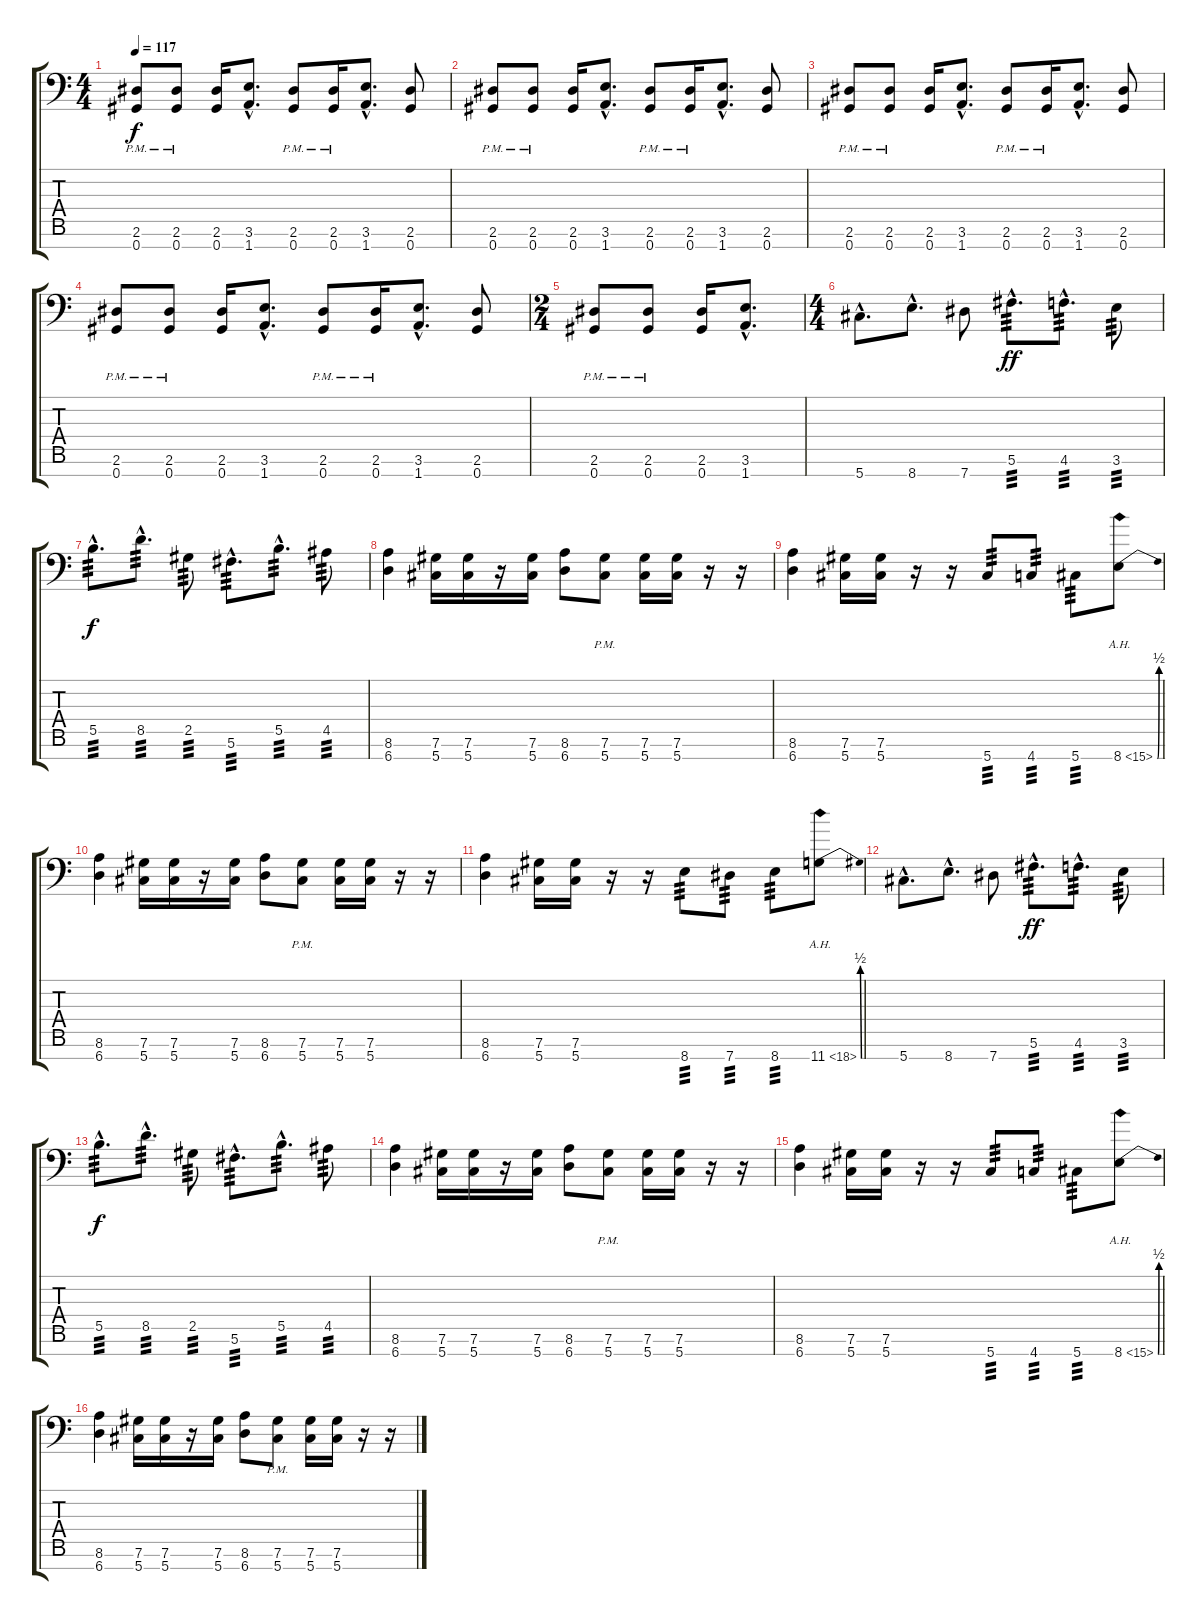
\track "" {instrument overdrivenguitar}
\staff {score tabs}
\tuning (Db4 Ab3 E3 B2 Gb2 Db2 Ab1) {hide}
\ts (4 4)
\tempo 117
\clef f4
\ks c
(2.6{pm} 0.7{pm}).8{dy f} (2.6{pm} 0.7{pm}).8 (2.6 0.7).16 (3.6{hac} 1.7{hac}).8{d} (2.6{pm} 0.7{pm}).8 (2.6{pm} 0.7{pm}).16 (3.6{hac} 1.7{hac}).8{d} (2.6 0.7).8 |
(2.6{pm} 0.7{pm}).8 (2.6{pm} 0.7{pm}).8 (2.6 0.7).16 (3.6{hac} 1.7{hac}).8{d} (2.6{pm} 0.7{pm}).8 (2.6{pm} 0.7{pm}).16 (3.6{hac} 1.7{hac}).8{d} (2.6 0.7).8 |
(2.6{pm} 0.7{pm}).8 (2.6{pm} 0.7{pm}).8 (2.6 0.7).16 (3.6{hac} 1.7{hac}).8{d} (2.6{pm} 0.7{pm}).8 (2.6{pm} 0.7{pm}).16 (3.6{hac} 1.7{hac}).8{d} (2.6 0.7).8 |
(2.6{pm} 0.7{pm}).8 (2.6{pm} 0.7{pm}).8 (2.6 0.7).16 (3.6{hac} 1.7{hac}).8{d} (2.6{pm} 0.7{pm}).8 (2.6{pm} 0.7{pm}).16 (3.6{hac} 1.7{hac}).8{d} (2.6 0.7).8 |
\ts (2 4)
(2.6{pm} 0.7{pm}).8 (2.6{pm} 0.7{pm}).8 (2.6 0.7).16 (3.6{hac} 1.7{hac}).8{d} |
\ts (4 4)
5.7{hac}.8{d} 8.7{hac}.8{d} 7.7.8 5.6{hac}.8{d tp 3 dy ff} 4.6{hac}.8{d tp 3} 3.6.8{tp 3} |
5.5{hac}.8{d tp 3 dy f} 8.5{hac}.8{d tp 3} 2.5.8{tp 3} 5.6{hac}.8{d tp 3} 5.5{hac}.8{d tp 3} 4.5.8{tp 3} |
(8.6 6.7).4 (7.6 5.7).16 (7.6 5.7).16 r.16 (7.6 5.7).16 (8.6 6.7).8 (7.6{pm} 5.7{pm}).8 (7.6 5.7).16 (7.6 5.7).16 r.16 r.16 |
(8.6 6.7).4 (7.6 5.7).16 (7.6 5.7).16 r.16 r.16 5.7.8{tp 3} 4.7.8{tp 3} 5.7.8{tp 3} 8.7{be (bend 0 0 60 2) ah 7}.8 |
(8.6 6.7).4 (7.6 5.7).16 (7.6 5.7).16 r.16 (7.6 5.7).16 (8.6 6.7).8 (7.6{pm} 5.7{pm}).8 (7.6 5.7).16 (7.6 5.7).16 r.16 r.16 |
(8.6 6.7).4 (7.6 5.7).16 (7.6 5.7).16 r.16 r.16 8.7.8{tp 3} 7.7.8{tp 3} 8.7.8{tp 3} 11.7{be (bend 0 0 60 2) ah 7}.8 |
5.7{hac}.8{d} 8.7{hac}.8{d} 7.7.8 5.6{hac}.8{d tp 3 dy ff} 4.6{hac}.8{d tp 3} 3.6.8{tp 3} |
5.5{hac}.8{d tp 3 dy f} 8.5{hac}.8{d tp 3} 2.5.8{tp 3} 5.6{hac}.8{d tp 3} 5.5{hac}.8{d tp 3} 4.5.8{tp 3} |
(8.6 6.7).4 (7.6 5.7).16 (7.6 5.7).16 r.16 (7.6 5.7).16 (8.6 6.7).8 (7.6{pm} 5.7{pm}).8 (7.6 5.7).16 (7.6 5.7).16 r.16 r.16 |
(8.6 6.7).4 (7.6 5.7).16 (7.6 5.7).16 r.16 r.16 5.7.8{tp 3} 4.7.8{tp 3} 5.7.8{tp 3} 8.7{be (bend 0 0 60 2) ah 7}.8 |
(8.6 6.7).4 (7.6 5.7).16 (7.6 5.7).16 r.16 (7.6 5.7).16 (8.6 6.7).8 (7.6{pm} 5.7{pm}).8 (7.6 5.7).16 (7.6 5.7).16 r.16 r.16
